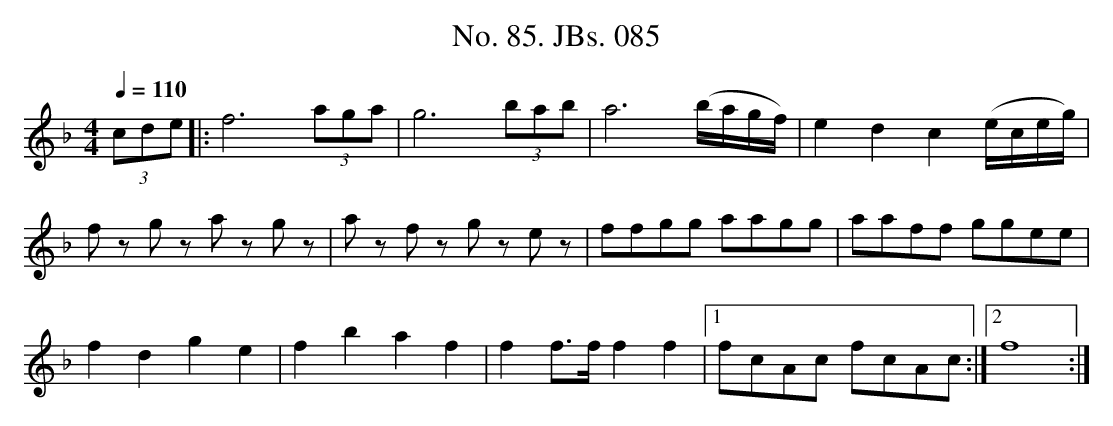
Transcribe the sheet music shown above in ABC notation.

X:1
T:No. 85. JBs. 085
L:1/8
M:4/4
Q:1/4=110
K:F
(3cde|:f6(3aga|g6(3bab|a6(b/a/g/f/)|e2d2c2 (e/c/e/g/)|
fz gz az gz|az fz gz ez|ffgg aagg|aaff ggee|
f2d2g2e2|f2b2a2f2|f2f>ff2f2|1fcAc fcAc:|2f8:|
